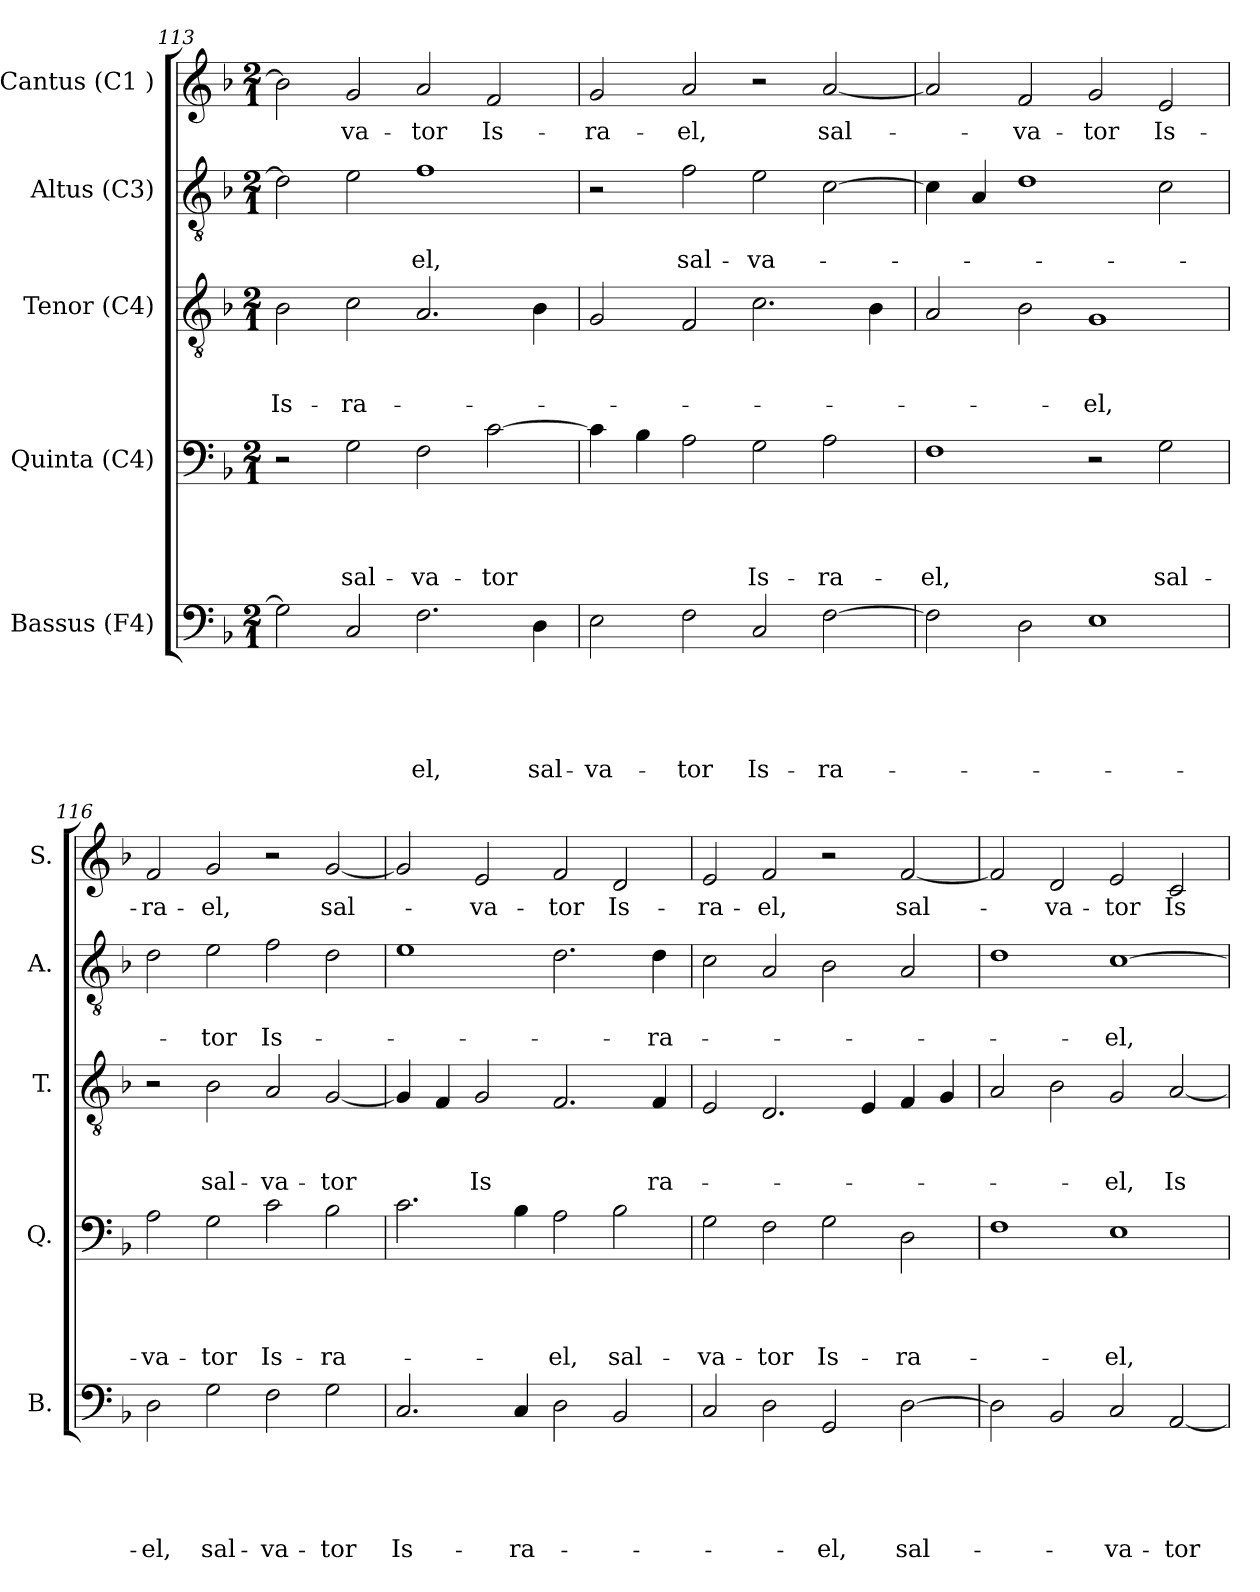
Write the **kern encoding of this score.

**kern	**text	**text	**text	**text	**text	**kern	**text	**text	**text	**text	**kern	**text	**text	**text	**kern	**text	**text	**kern	**text
*part5	*part5	*part5	*part5	*part5	*part5	*part4	*part4	*part4	*part4	*part4	*part3	*part3	*part3	*part3	*part2	*part2	*part2	*part1	*part1
*staff5	*staff5	*staff5	*staff5	*staff5	*staff5	*staff4	*staff4	*staff4	*staff4	*staff4	*staff3	*staff3	*staff3	*staff3	*staff2	*staff2	*staff2	*staff1	*staff1
*I"Bassus (F4)	*	*	*	*	*	*I"Quinta (C4)	*	*	*	*	*I"Tenor (C4)	*	*	*	*I"Altus (C3)	*	*	*I"Cantus (C1 )	*
*I'B.	*	*	*	*	*	*I'Q.	*	*	*	*	*I'T.	*	*	*	*I'A.	*	*	*I'S.	*
*clefF4	*	*	*	*	*	*clefF4	*	*	*	*	*clefGv2	*	*	*	*clefGv2	*	*	*clefG2	*
*k[b-]	*	*	*	*	*	*k[b-]	*	*	*	*	*k[b-]	*	*	*	*k[b-]	*	*	*k[b-]	*
*F:	*	*	*	*	*	*F:	*	*	*	*	*F:	*	*	*	*F:	*	*	*F:	*
*M2/1	*	*	*	*	*	*M2/1	*	*	*	*	*M2/1	*	*	*	*M2/1	*	*	*M2/1	*
=113	=113	=113	=113	=113	=113	=113	=113	=113	=113	=113	=113	=113	=113	=113	=113	=113	=113	=113	=113
!	!	!	!	!	!	!	!	!	!	!	!	!	!	!LO:LY:b	!	!	!	!	!
2G\]	.	.	.	.	.	2r	.	.	.	.	2B-\	.	.	Is-	2d\]	.	.	2b-\]	.
!	!	!	!	!	!	!	!	!	!	!LO:LY:b	!	!	!	!LO:LY:b	!	!	!	!	!LO:LY:b
2C/	.	.	.	.	.	2G\	.	.	.	sal-	2c\	.	.	-ra-	2e\	.	.	2g/	-va-
!	!	!	!	!	!LO:LY:b	!	!	!	!	!LO:LY:b	!	!	!	!	!	!	!LO:LY:b	!	!LO:LY:b
2.F\	.	.	.	.	-el,	2F\	.	.	.	-va-	2.A/	.	.	.	1f	.	-el,	2a/	-tor
!	!	!	!	!	!	!	!	!	!	!LO:LY:b	!	!	!	!	!	!	!	!	!LO:LY:b
.	.	.	.	.	.	[<2c\	.	.	.	-tor	.	.	.	.	.	.	.	2f/	Is-
!	!	!	!	!	!LO:LY:b	!	!	!	!	!	!	!	!	!	!	!	!	!	!
4D\	.	.	.	.	sal-	.	.	.	.	.	4B-\	.	.	.	.	.	.	.	.
!!LO:LB:g=z
=114	=114	=114	=114	=114	=114	=114	=114	=114	=114	=114	=114	=114	=114	=114	=114	=114	=114	=114	=114
!	!	!	!	!	!LO:LY:b	!	!	!	!	!	!	!	!	!	!	!	!	!	!LO:LY:b
2E\	.	.	.	.	-va-	4c\]	.	.	.	.	2G/	.	.	.	2r	.	.	2g/	-ra-
.	.	.	.	.	.	4B-\	.	.	.	.	.	.	.	.	.	.	.	.	.
!	!	!	!	!	!LO:LY:b	!	!	!	!	!	!	!	!	!	!	!	!LO:LY:b	!	!LO:LY:b
2F\	.	.	.	.	-tor	2A\	.	.	.	.	2F/	.	.	.	2f\	.	sal-	2a/	-el,
!	!	!	!	!	!LO:LY:b	!	!	!	!	!LO:LY:b	!	!	!	!	!	!	!LO:LY:b	!	!
2C/	.	.	.	.	Is-	2G\	.	.	.	Is-	2.c\	.	.	.	2e\	.	-va-	2r	.
!	!	!	!	!	!LO:LY:b	!	!	!	!	!LO:LY:b	!	!	!	!	!	!	!	!	!LO:LY:b
[>2F\	.	.	.	.	-ra-	2A\	.	.	.	-ra-	.	.	.	.	[>2c\	.	.	[<2a/	sal-
.	.	.	.	.	.	.	.	.	.	.	4B-\	.	.	.	.	.	.	.	.
=115	=115	=115	=115	=115	=115	=115	=115	=115	=115	=115	=115	=115	=115	=115	=115	=115	=115	=115	=115
!	!	!	!	!	!	!	!	!	!	!LO:LY:b	!	!	!	!	!	!	!	!	!
2F\]	.	.	.	.	.	1F	.	.	.	-el,	2A/	.	.	.	4c\]	.	.	2a/]	.
.	.	.	.	.	.	.	.	.	.	.	.	.	.	.	4A/	.	.	.	.
!	!	!	!	!	!	!	!	!	!	!	!	!	!	!	!	!	!	!	!LO:LY:b
2D\	.	.	.	.	.	.	.	.	.	.	2B-\	.	.	.	1d	.	.	2f/	-va-
!	!	!	!	!	!	!	!	!	!	!	!	!	!	!LO:LY:b	!	!	!	!	!LO:LY:b
1E	.	.	.	.	.	2r	.	.	.	.	1G	.	.	-el,	.	.	.	2g/	-tor
!	!	!	!	!	!	!	!	!	!	!LO:LY:b	!	!	!	!	!	!	!	!	!LO:LY:b
.	.	.	.	.	.	2G\	.	.	.	sal-	.	.	.	.	2c\	.	.	2e/	Is-
=116	=116	=116	=116	=116	=116	=116	=116	=116	=116	=116	=116	=116	=116	=116	=116	=116	=116	=116	=116
!	!	!	!	!	!LO:LY:b	!	!	!	!	!LO:LY:b	!	!	!	!	!	!	!	!	!LO:LY:b
2D\	.	.	.	.	-el,	2A\	.	.	.	-va-	2r	.	.	.	2d\	.	.	2f/	-ra-
!	!	!	!	!	!LO:LY:b	!	!	!	!	!LO:LY:b	!	!	!	!LO:LY:b	!	!	!LO:LY:b	!	!LO:LY:b
2G\	.	.	.	.	sal-	2G\	.	.	.	-tor	2B-\	.	.	sal-	2e\	.	-tor	2g/	-el,
!	!	!	!	!	!LO:LY:b	!	!	!	!	!LO:LY:b	!	!	!	!LO:LY:b	!	!	!LO:LY:b	!	!
2F\	.	.	.	.	-va-	2c\	.	.	.	Is-	2A/	.	.	-va-	2f\	.	Is-	2r	.
!	!	!	!	!	!LO:LY:b	!	!	!	!	!LO:LY:b	!	!	!	!LO:LY:b	!	!	!	!	!LO:LY:b
2G\	.	.	.	.	-tor	2B-\	.	.	.	-ra-	[<2G/	.	.	-tor	2d\	.	.	[<2g/	sal-
=117	=117	=117	=117	=117	=117	=117	=117	=117	=117	=117	=117	=117	=117	=117	=117	=117	=117	=117	=117
!	!	!	!	!	!LO:LY:b	!	!	!	!	!	!	!	!	!	!	!	!	!	!
2.C/	.	.	.	.	Is-	2.c\	.	.	.	.	4G/]	.	.	.	1e	.	.	2g/]	.
.	.	.	.	.	.	.	.	.	.	.	4F/	.	.	.	.	.	.	.	.
!	!	!	!	!	!	!	!	!	!	!	!	!	!	!LO:LY:b	!	!	!	!	!LO:LY:b
.	.	.	.	.	.	.	.	.	.	.	2G/	.	.	Is	.	.	.	2e/	-va-
!	!	!	!	!	!LO:LY:b	!	!	!	!	!	!	!	!	!	!	!	!	!	!
4C/	.	.	.	.	-ra-	4B-\	.	.	.	.	.	.	.	.	.	.	.	.	.
!	!	!	!	!	!	!	!	!	!	!LO:LY:b	!	!	!	!	!	!	!	!	!LO:LY:b
2D\	.	.	.	.	.	2A\	.	.	.	-el,	2.F/	.	.	.	2.d\	.	.	2f/	-tor
!	!	!	!	!	!	!	!	!	!	!LO:LY:b	!	!	!	!	!	!	!	!	!LO:LY:b
2BB-/	.	.	.	.	.	2B-\	.	.	.	sal-	.	.	.	.	.	.	.	2d/	Is-
!	!	!	!	!	!	!	!	!	!	!	!	!	!	!LO:LY:b	!	!	!LO:LY:b	!	!
.	.	.	.	.	.	.	.	.	.	.	4F/	.	.	ra-	4d\	.	-ra-	.	.
!!LO:PB:g=z
=118	=118	=118	=118	=118	=118	=118	=118	=118	=118	=118	=118	=118	=118	=118	=118	=118	=118	=118	=118
!	!	!	!	!	!	!	!	!	!	!LO:LY:b	!	!	!	!	!	!	!	!	!LO:LY:b
2C/	.	.	.	.	.	2G\	.	.	.	-va-	2E/	.	.	.	2c\	.	.	2e/	-ra-
!	!	!	!	!	!	!	!	!	!	!LO:LY:b	!	!	!	!	!	!	!	!	!LO:LY:b
2D\	.	.	.	.	.	2F\	.	.	.	-tor	2.D/	.	.	.	2A/	.	.	2f/	-el,
!	!	!	!	!	!LO:LY:b	!	!	!	!	!LO:LY:b	!	!	!	!	!	!	!	!	!
2GG/	.	.	.	.	-el,	2G\	.	.	.	Is-	.	.	.	.	2B-\	.	.	2r	.
.	.	.	.	.	.	.	.	.	.	.	4E/	.	.	.	.	.	.	.	.
!	!	!	!	!	!LO:LY:b	!	!	!	!	!LO:LY:b	!	!	!	!	!	!	!	!	!LO:LY:b
[>2D\	.	.	.	.	sal-	2D\	.	.	.	-ra-	4F/	.	.	.	2A/	.	.	[<2f/	sal-
.	.	.	.	.	.	.	.	.	.	.	4G/	.	.	.	.	.	.	.	.
=119	=119	=119	=119	=119	=119	=119	=119	=119	=119	=119	=119	=119	=119	=119	=119	=119	=119	=119	=119
2D\]	.	.	.	.	.	1F	.	.	.	.	2A/	.	.	.	1d	.	.	2f/]	.
!	!	!	!	!	!	!	!	!	!	!	!	!	!	!	!	!	!	!	!LO:LY:b
2BB-/	.	.	.	.	.	.	.	.	.	.	2B-\	.	.	.	.	.	.	2d/	-va-
!	!	!	!	!	!LO:LY:b	!	!	!	!	!LO:LY:b	!	!	!	!LO:LY:b	!	!	!LO:LY:b	!	!LO:LY:b
2C/	.	.	.	.	-va-	1E	.	.	.	-el,	2G/	.	.	-el,	[>1c	.	-el,	2e/	-tor
!	!	!	!	!	!LO:LY:b	!	!	!	!	!	!	!	!	!LO:LY:b	!	!	!	!	!LO:LY:b
[<2AA/	.	.	.	.	-tor	.	.	.	.	.	[<2A/	.	.	Is-	.	.	.	2c/	Is-
=	=	=	=	=	=	=	=	=	=	=	=	=	=	=	=	=	=	=	=
*-	*-	*-	*-	*-	*-	*-	*-	*-	*-	*-	*-	*-	*-	*-	*-	*-	*-	*-	*-
